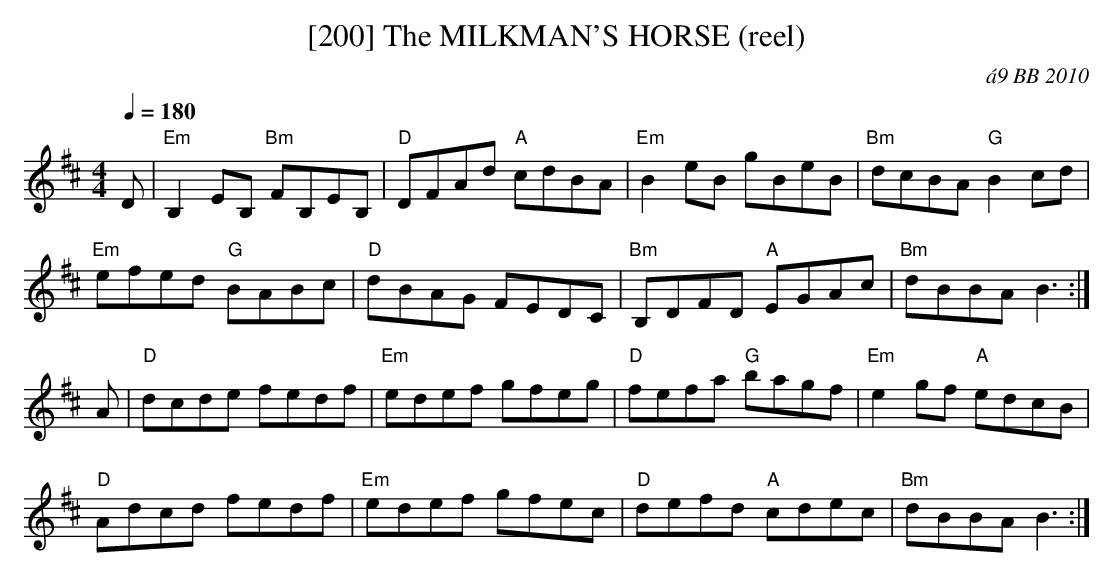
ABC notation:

X:1
T:[200] The MILKMAN'S HORSE (reel)
C:\'a9 BB 2010
L:1/8
M:4/4
Q:1/4=180
K:D
D|"Em"B,2 EB, "Bm"FB,EB,|"D"DFAd "A"cdBA|"Em"B2 eB gBeB|\
"Bm"dcBA "G"B2 cd|
"Em"efed "G"BABc|"D"dBAG FEDC|"Bm"B,DFD "A"EGAc|"Bm"dBBA B3 :|
A|"D"dcde fedf|"Em"edef gfeg|"D"fefa "G"bagf|"Em"e2 gf "A"edcB|
"D"Adcd fedf|"Em"edef gfec|"D"defd "A"cdec|"Bm"dBBA B3 :|
